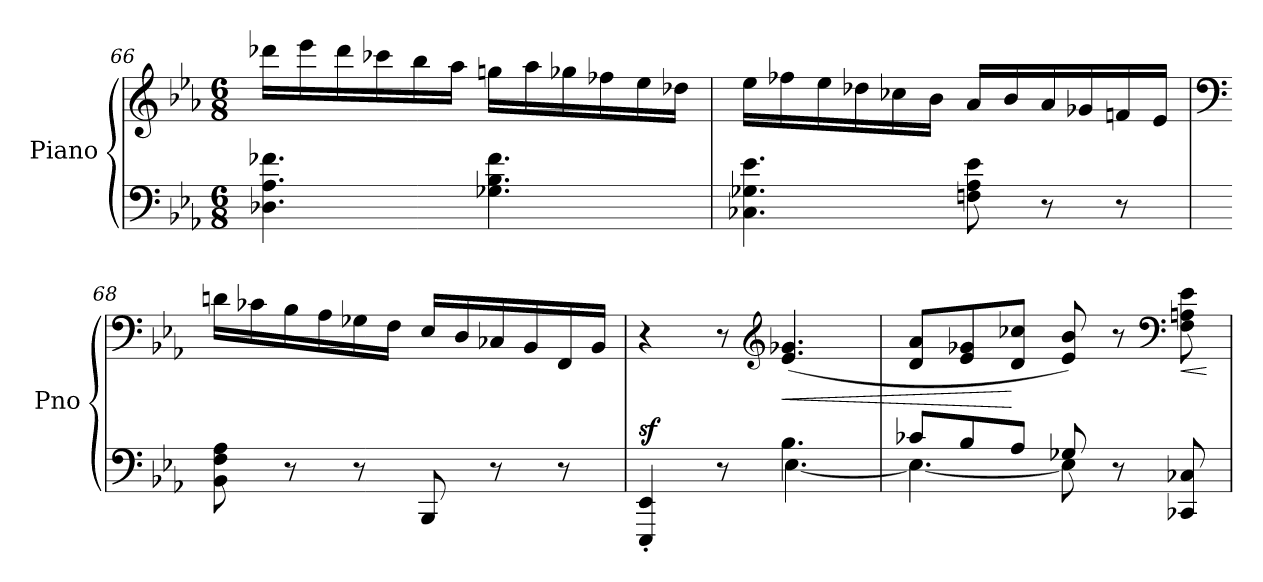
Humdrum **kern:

**kern	**kern	**dynam
*part1	*part1	*part1
*staff2	*staff1	*staff1/2
*I"Piano	*	*
*I'Pno	*	*
!!LO:LB:g=z
*clefF4	*clefG2	*
*k[b-e-a-]	*k[b-e-a-]	*
*M6/8	*M6/8	*
=66	=66	=66
4.D-X\ 4.A-\ 4.f-X\	16ddd-X\LL	.
.	16eee-\	.
.	16ddd-\	.
.	16ccc-X\	.
.	16bb-\	.
.	16aa-\JJ	.
4.G-X\ 4.B-\ 4.f-\	16ggn\LL	.
.	16aa-\	.
.	16gg-X\	.
.	16ff-X\	.
.	16ee-\	.
.	16dd-X\JJ	.
=67	=67	=67
4.C-X\ 4.G-X\ 4.e-\	16ee-\LL	.
.	16ff-X\	.
.	16ee-\	.
.	16dd-X\	.
.	16cc-X\	.
.	16b-\JJ	.
8Fn\ 8A-\ 8e-\	16a-/LL	.
.	16b-/	.
8r	16a-/	.
.	16g-X/	.
8r	16fn/	.
.	16e-/JJ	.
=68	=68	=68
*	*clefF4	*
8BB-\ 8F\ 8A-\	16dn\LL	.
.	16c-X\	.
8r	16B-\	.
.	16A-\	.
8r	16G-X\	.
.	16F\JJ	.
8BBB-/	16E-/LL	.
.	16D/	.
8r	16C-X/	.
.	16BB-/	.
8r	16FF/	.
.	16BB-/JJ	.
!!LO:LB:g=z
=69	=69	=69
*^	*	*
!	!	!	!LO:DY:a=2
4EEE-/' 4EE-/'	4.ryy	4r	sf
8r	.	8r	.
*	*	*clefG2	*
!	!	!	!LO:HP:b
4.B-\	[4.E-\	(>4.e-/ 4.g-X/	<
!!LO:LB:g=z
=70	=70	=70	=70
8c-X/L	4.E-\_	8d/ 8a-/L	.
8B-/	.	8e-/ 8g-X/	.
8A-/J	.	8d/ 8cc-X/J	[
8G-X/	8E-\]	8e-/ 8b-/)	.
8r	4ryy	8r	.
*	*	*clefF4	*
!	!	!	!LO:HP:b
8CC-X/ 8C-X/	.	8F\ 8An\ 8e-\	<
*v	*v	*	*
.	.	[
=	=	=
*-	*-	*-
